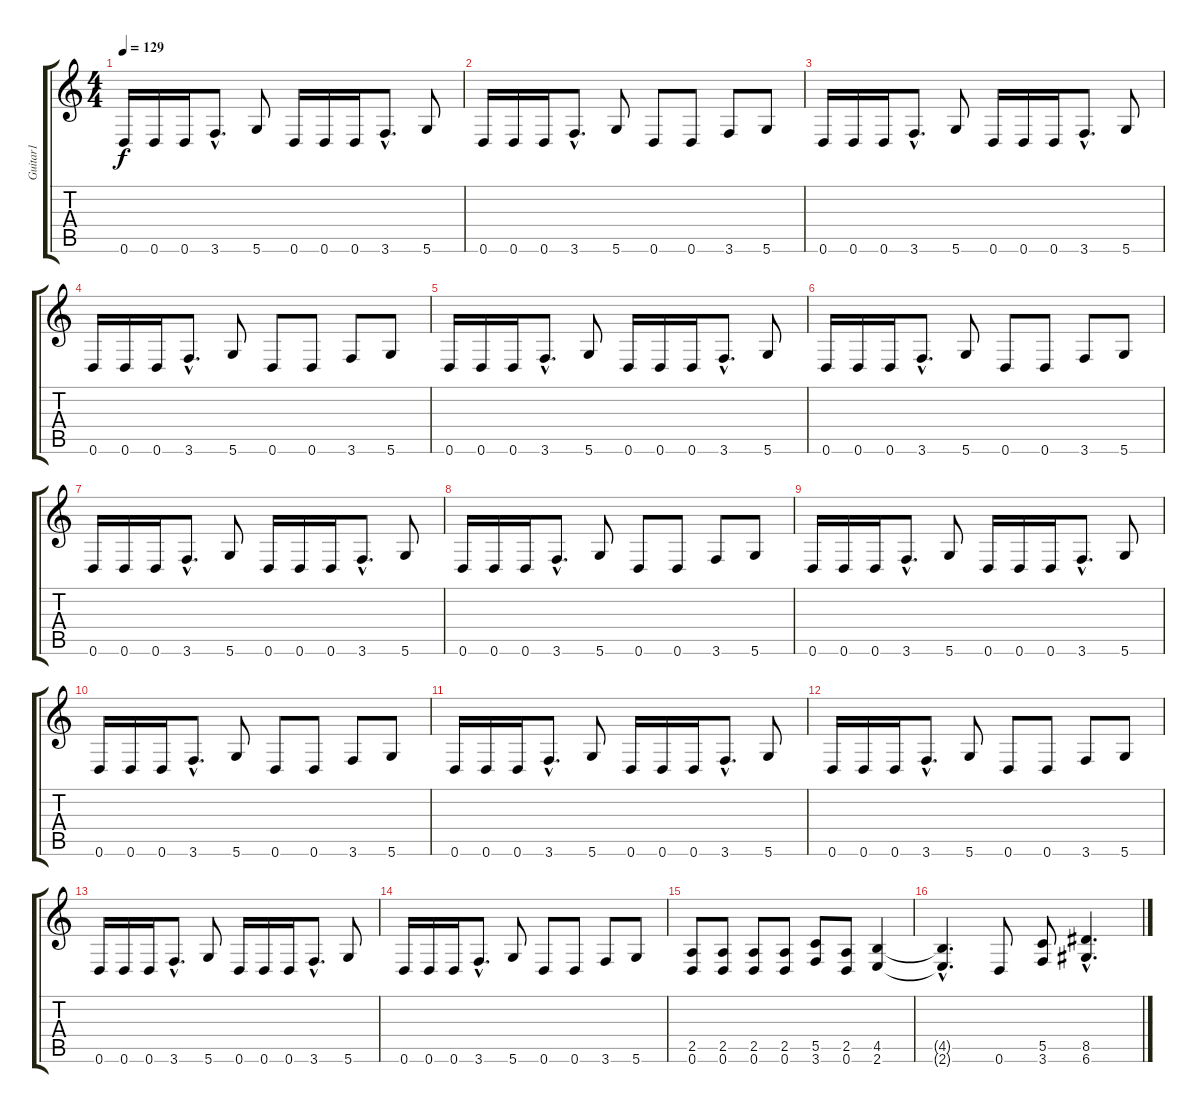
\track ("Guitar1" "Guitar1") {instrument distortionguitar}
\staff {score tabs}
\tuning (D4 A3 F3 C3 G2 D2) {hide}
\ts (4 4)
\tempo 129
\clef g2
\ks c
0.6.16{dy f} 0.6.16 0.6.16 3.6{hac}.8{d} 5.6.8 0.6.16 0.6.16 0.6.16 3.6{hac}.8{d} 5.6.8 |
0.6.16 0.6.16 0.6.16 3.6{hac}.8{d} 5.6.8 0.6.8 0.6.8 3.6.8 5.6.8 |
0.6.16 0.6.16 0.6.16 3.6{hac}.8{d} 5.6.8 0.6.16 0.6.16 0.6.16 3.6{hac}.8{d} 5.6.8 |
0.6.16 0.6.16 0.6.16 3.6{hac}.8{d} 5.6.8 0.6.8 0.6.8 3.6.8 5.6.8 |
0.6.16 0.6.16 0.6.16 3.6{hac}.8{d} 5.6.8 0.6.16 0.6.16 0.6.16 3.6{hac}.8{d} 5.6.8 |
0.6.16 0.6.16 0.6.16 3.6{hac}.8{d} 5.6.8 0.6.8 0.6.8 3.6.8 5.6.8 |
0.6.16 0.6.16 0.6.16 3.6{hac}.8{d} 5.6.8 0.6.16 0.6.16 0.6.16 3.6{hac}.8{d} 5.6.8 |
0.6.16 0.6.16 0.6.16 3.6{hac}.8{d} 5.6.8 0.6.8 0.6.8 3.6.8 5.6.8 |
0.6.16 0.6.16 0.6.16 3.6{hac}.8{d} 5.6.8 0.6.16 0.6.16 0.6.16 3.6{hac}.8{d} 5.6.8 |
0.6.16 0.6.16 0.6.16 3.6{hac}.8{d} 5.6.8 0.6.8 0.6.8 3.6.8 5.6.8 |
0.6.16 0.6.16 0.6.16 3.6{hac}.8{d} 5.6.8 0.6.16 0.6.16 0.6.16 3.6{hac}.8{d} 5.6.8 |
0.6.16 0.6.16 0.6.16 3.6{hac}.8{d} 5.6.8 0.6.8 0.6.8 3.6.8 5.6.8 |
0.6.16 0.6.16 0.6.16 3.6{hac}.8{d} 5.6.8 0.6.16 0.6.16 0.6.16 3.6{hac}.8{d} 5.6.8 |
0.6.16 0.6.16 0.6.16 3.6{hac}.8{d} 5.6.8 0.6.8 0.6.8 3.6.8 5.6.8 |
(2.5 0.6).8 (2.5 0.6).8 (2.5 0.6).8 (2.5 0.6).8 (5.5 3.6).8 (2.5 0.6).8 (4.5 2.6).4 |
(4.5{hac t} 2.6{hac t}).4{d} 0.6.8 (5.5 3.6).8 (8.5{hac} 6.6{hac}).4{d}
